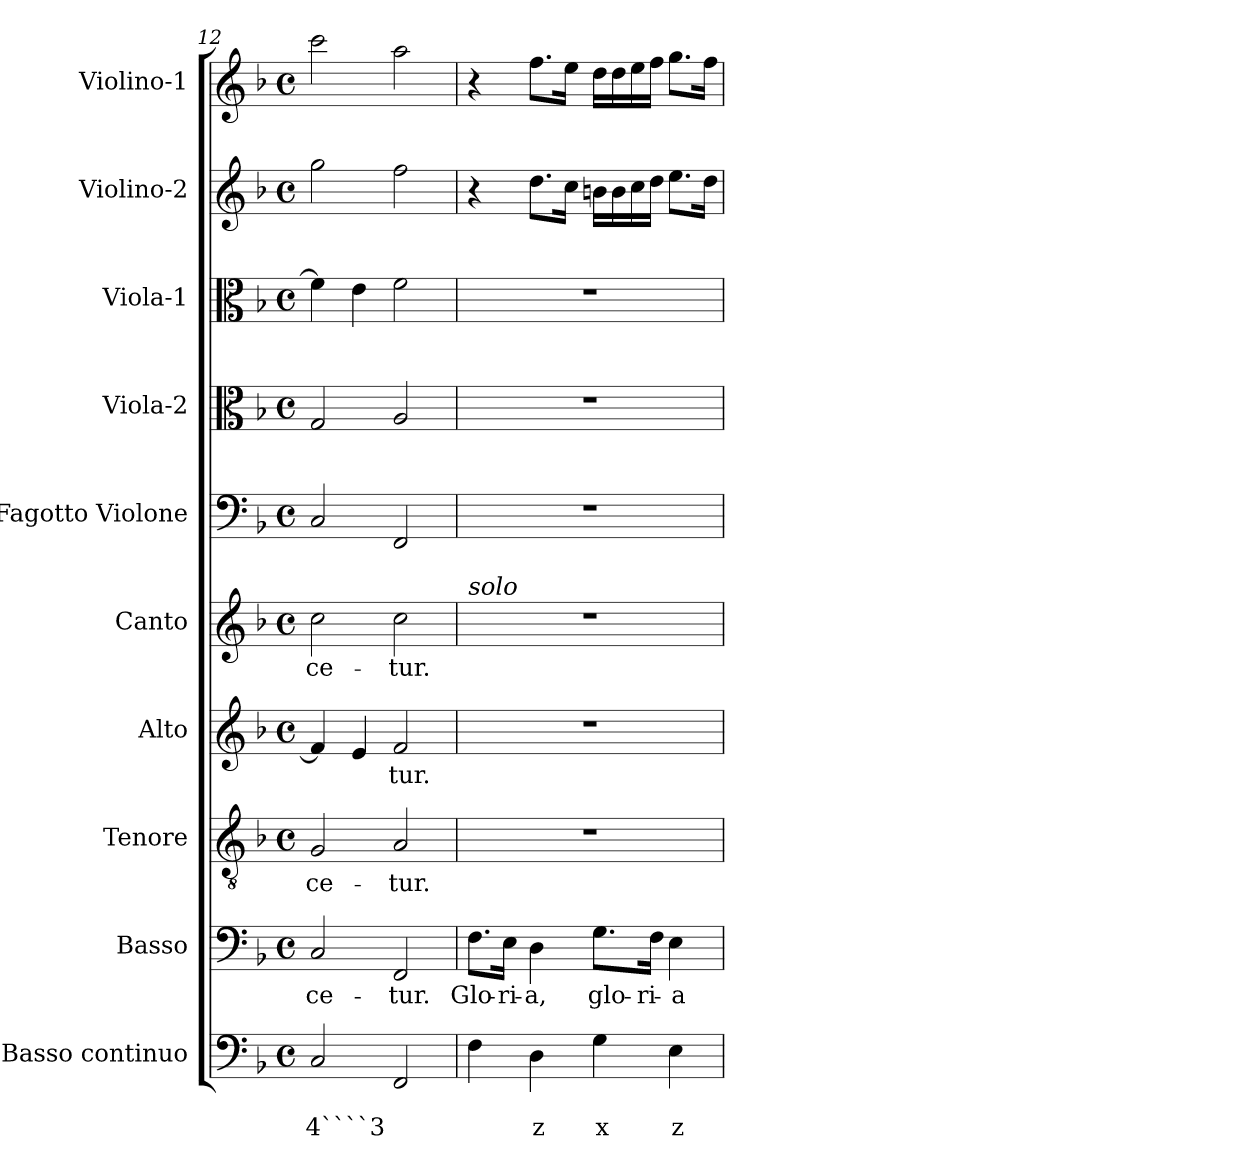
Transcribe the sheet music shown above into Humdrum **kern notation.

**kern	**text	**text	**kern	**text	**kern	**text	**kern	**text	**kern	**text	**kern	**kern	**kern	**kern	**kern
*part10	*part10	*part10	*part9	*part9	*part8	*part8	*part7	*part7	*part6	*part6	*part5	*part4	*part3	*part2	*part1
*staff10	*staff10	*staff10	*staff9	*staff9	*staff8	*staff8	*staff7	*staff7	*staff6	*staff6	*staff5	*staff4	*staff3	*staff2	*staff1
*I"Basso continuo	*	*	*I"Basso	*	*I"Tenore	*	*I"Alto	*	*I"Canto	*	*I"Fagotto Violone	*I"Viola-2	*I"Viola-1	*I"Violino-2	*I"Violino-1
*I'BC	*	*	*I'B	*	*I'T	*	*I'A	*	*I'C	*	*I'Fg	*I'Va2	*I'Va1	*I'Vi2	*I'Vi1
*clefF4	*	*	*clefF4	*	*clefGv2	*	*clefG2	*	*clefG2	*	*clefF4	*clefC3	*clefC3	*clefG2	*clefG2
*k[b-]	*	*	*k[b-]	*	*k[b-]	*	*k[b-]	*	*k[b-]	*	*k[b-]	*k[b-]	*k[b-]	*k[b-]	*k[b-]
*F:	*	*	*F:	*	*F:	*	*F:	*	*F:	*	*F:	*F:	*F:	*F:	*F:
*M4/4	*	*	*M4/4	*	*M4/4	*	*M4/4	*	*M4/4	*	*M4/4	*M4/4	*M4/4	*M4/4	*M4/4
*met(c)	*	*	*met(c)	*	*met(c)	*	*met(c)	*	*met(c)	*	*met(c)	*met(c)	*met(c)	*met(c)	*met(c)
=12	=12	=12	=12	=12	=12	=12	=12	=12	=12	=12	=12	=12	=12	=12	=12
!	!	!LO:LY:b	!	!	!	!	!	!	!	!	!	!	!	!	!
!	!	!	!	!LO:LY:b	!	!	!	!	!	!	!	!	!	!	!
!	!	!	!	!	!	!LO:LY:b	!	!	!	!	!	!	!	!	!
!	!	!	!	!	!	!	!	!	!	!LO:LY:b	!	!	!	!	!
2C/	.	4````3	2C/	-ce-	2G/	-ce-	4f/]	.	2cc\	-ce-	2C/	2G/	4f\]	2gg\	2ccc\
.	.	.	.	.	.	.	4e/	.	.	.	.	.	4e\	.	.
!	!	!	!	!LO:LY:b	!	!	!	!	!	!	!	!	!	!	!
!	!	!	!	!	!	!LO:LY:b	!	!	!	!	!	!	!	!	!
!	!	!	!	!	!	!	!	!LO:LY:b	!	!	!	!	!	!	!
!	!	!	!	!	!	!	!	!	!	!LO:LY:b	!	!	!	!	!
2FF/	.	.	2FF/	-tur.	2A/	-tur.	2f/	-tur.	2cc\	-tur.	2FF/	2A/	2f\	2ff\	2aa\
=13	=13	=13	=13	=13	=13	=13	=13	=13	=13	=13	=13	=13	=13	=13	=13
!	!	!	!	!	!	!	!	!	!LO:TX:a:i:t=solo	!	!	!	!	!	!
!	!	!	!	!LO:LY:b	!	!	!	!	!	!	!	!	!	!	!
4F\	.	.	8.F\L	Glo-	1r	.	1r	.	1r	.	1r	1r	1r	4r	4r
!	!	!	!	!LO:LY:b	!	!	!	!	!	!	!	!	!	!	!
.	.	.	16E\Jk	-ri-	.	.	.	.	.	.	.	.	.	.	.
!	!	!LO:LY:b	!	!	!	!	!	!	!	!	!	!	!	!	!
!	!	!	!	!LO:LY:b	!	!	!	!	!	!	!	!	!	!	!
4D\	.	z	4D\	-a,	.	.	.	.	.	.	.	.	.	8.dd\L	8.ff\L
.	.	.	.	.	.	.	.	.	.	.	.	.	.	16cc\Jk	16ee\Jk
!	!	!LO:LY:b	!	!	!	!	!	!	!	!	!	!	!	!	!
!	!	!	!	!LO:LY:b	!	!	!	!	!	!	!	!	!	!	!
4G\	.	x	8.G\L	glo-	.	.	.	.	.	.	.	.	.	16bn\LL	16dd\LL
.	.	.	.	.	.	.	.	.	.	.	.	.	.	16b\	16dd\
.	.	.	.	.	.	.	.	.	.	.	.	.	.	16cc\	16ee\
!	!	!	!	!LO:LY:b	!	!	!	!	!	!	!	!	!	!	!
.	.	.	16F\Jk	-ri-	.	.	.	.	.	.	.	.	.	16dd\JJ	16ff\JJ
!	!	!LO:LY:b	!	!	!	!	!	!	!	!	!	!	!	!	!
!	!	!	!	!LO:LY:b	!	!	!	!	!	!	!	!	!	!	!
4E\	.	z	4E\	-a	.	.	.	.	.	.	.	.	.	8.ee\L	8.gg\L
.	.	.	.	.	.	.	.	.	.	.	.	.	.	16dd\Jk	16ff\Jk
=	=	=	=	=	=	=	=	=	=	=	=	=	=	=	=
*-	*-	*-	*-	*-	*-	*-	*-	*-	*-	*-	*-	*-	*-	*-	*-
